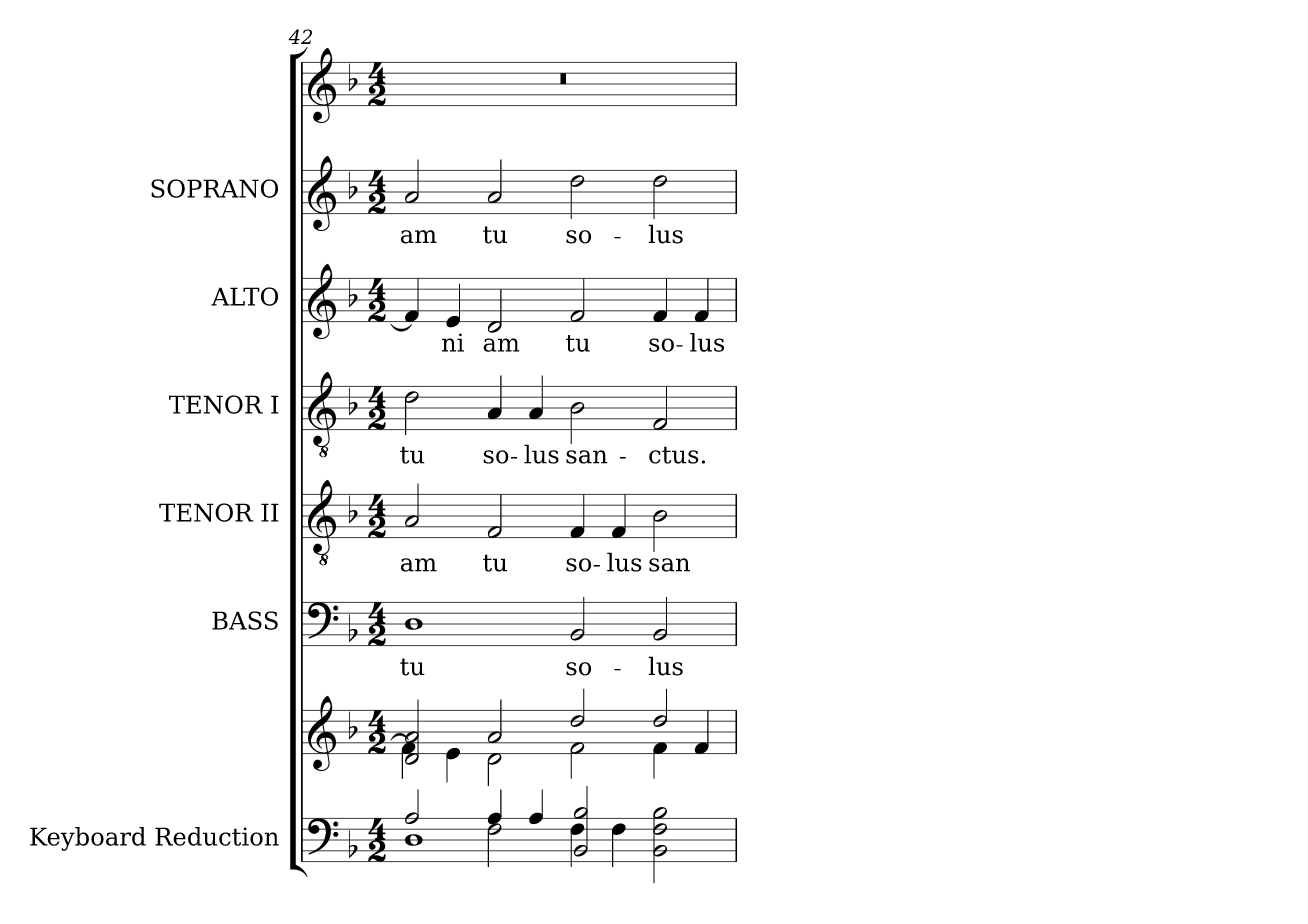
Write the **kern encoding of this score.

**kern	**kern	**kern	**text	**kern	**text	**kern	**text	**kern	**text	**kern	**text	**kern
*part7	*part7	*part6	*part6	*part5	*part5	*part4	*part4	*part3	*part3	*part2	*part2	*part1
*staff8	*staff7	*staff6	*staff6	*staff5	*staff5	*staff4	*staff4	*staff3	*staff3	*staff2	*staff2	*staff1
*I"Keyboard Reduction	*	*I"BASS	*	*I"TENOR II	*	*I"TENOR I	*	*I"ALTO	*	*I"SOPRANO	*	*
*I'Reduc.	*	*I'B.	*	*I'T. II	*	*I'T. I	*	*I'A.	*	*I'S.	*	*
!!LO:LB:g=z
*clefF4	*clefG2	*clefF4	*	*clefGv2	*	*clefGv2	*	*clefG2	*	*clefG2	*	*clefG2
*	*	*	*	*ITrd7c12	*	*ITrd7c12	*	*	*	*	*	*
*k[b-]	*k[b-]	*k[b-]	*	*k[b-]	*	*k[b-]	*	*k[b-]	*	*k[b-]	*	*k[b-]
*F:	*F:	*F:	*	*F:	*	*F:	*	*F:	*	*F:	*	*F:
*M4/2	*M4/2	*M4/2	*	*M4/2	*	*M4/2	*	*M4/2	*	*M4/2	*	*M4/2
=42	=42	=42	=42	=42	=42	=42	=42	=42	=42	=42	=42	=42
*^	*^	*	*	*	*	*	*	*	*	*	*	*
*	*^	*	*^	*	*	*	*	*	*	*	*	*	*	*
!	!	!	!	!	!	!	!LO:LY:b:color=#000000	!	!	!	!	!	!	!	!	!
!	!	!	!	!	!	!	!	!	!LO:LY:b:color=#000000	!	!	!	!	!	!	!
!	!	!	!	!	!	!	!	!	!	!	!LO:LY:b:color=#000000	!	!	!	!	!
!	!	!	!	!	!	!	!	!	!	!	!	!	!	!	!LO:LY:b:color=#000000	!LO:N:vis=1
2Ai/	2ryy	1Di	2di/ 2ai	2ryy	4fi\]	1Di	tu	2AAi/	-am	2Di\	tu	4fi/]	.	2ai/	-am	0r
!	!	!	!	!	!	!	!	!	!	!	!	!	!LO:LY:b:color=#000000	!	!	!
.	.	.	.	.	4ei\	.	.	.	.	.	.	4ei/	-ni	.	.	.
!	!	!	!	!	!	!	!	!	!LO:LY:b:color=#000000	!	!	!	!	!	!	!
!	!	!	!	!	!	!	!	!	!	!	!LO:LY:b:color=#000000	!	!	!	!	!
!	!	!	!	!	!	!	!	!	!	!	!	!	!LO:LY:b:color=#000000	!	!	!
!	!	!	!	!	!	!	!	!	!	!	!	!	!	!	!LO:LY:b:color=#000000	!
4Ai/	2Fi\	.	2ai/	2di\	2ryy	.	.	2FFi/	tu	4AAi/	so-	2di/	am	2ai/	tu	.
!	!	!	!	!	!	!	!	!	!	!	!LO:LY:b:color=#000000	!	!	!	!	!
4Ai/	.	.	.	.	.	.	.	.	.	4AAi/	-lus	.	.	.	.	.
!	!	!	!	!	!	!	!LO:LY:b:color=#000000	!	!	!	!	!	!	!	!	!
!	!	!	!	!	!	!	!	!	!LO:LY:b:color=#000000	!	!	!	!	!	!	!
!	!	!	!	!	!	!	!	!	!	!	!LO:LY:b:color=#000000	!	!	!	!	!
!	!	!	!	!	!	!	!	!	!	!	!	!	!LO:LY:b:color=#000000	!	!	!
!	!	!	!	!	!	!	!	!	!	!	!	!	!	!	!LO:LY:b:color=#000000	!
2ryy	4Fi\	2BB-i/ 2B-i	2ddi/	2fi\	1ryy	2BB-i/	so-	4FFi/	so-	2BB-i\	san-	2fi/	tu	2ddi\	so-	.
!	!	!	!	!	!	!	!	!	!LO:LY:b:color=#000000	!	!	!	!	!	!	!
.	4Fi\	.	.	.	.	.	.	4FFi/	-lus	.	.	.	.	.	.	.
!	!	!	!	!	!	!	!LO:LY:b:color=#000000	!	!	!	!	!	!	!	!	!
!	!	!	!	!	!	!	!	!	!LO:LY:b:color=#000000	!	!	!	!	!	!	!
!	!	!	!	!	!	!	!	!	!	!	!LO:LY:b:color=#000000	!	!	!	!	!
!	!	!	!	!	!	!	!	!	!	!	!	!	!LO:LY:b:color=#000000	!	!	!
!	!	!	!	!	!	!	!	!	!	!	!	!	!	!	!LO:LY:b:color=#000000	!
2BB-i\ 2Fi 2B-i	2ryy	2ryy	2ddi/	4fi\	.	2BB-i/	-lus	2BB-i\	san-	2FFi/	-ctus.	4fi/	so-	2ddi\	-lus	.
!	!	!	!	!	!	!	!	!	!	!	!	!	!LO:LY:b:color=#000000	!	!	!
.	.	.	.	4fi/	.	.	.	.	.	.	.	4fi/	-lus	.	.	.
*v	*v	*v	*	*	*	*	*	*	*	*	*	*	*	*	*	*
*	*v	*v	*v	*	*	*	*	*	*	*	*	*	*	*
=	=	=	=	=	=	=	=	=	=	=	=	=
*-	*-	*-	*-	*-	*-	*-	*-	*-	*-	*-	*-	*-
